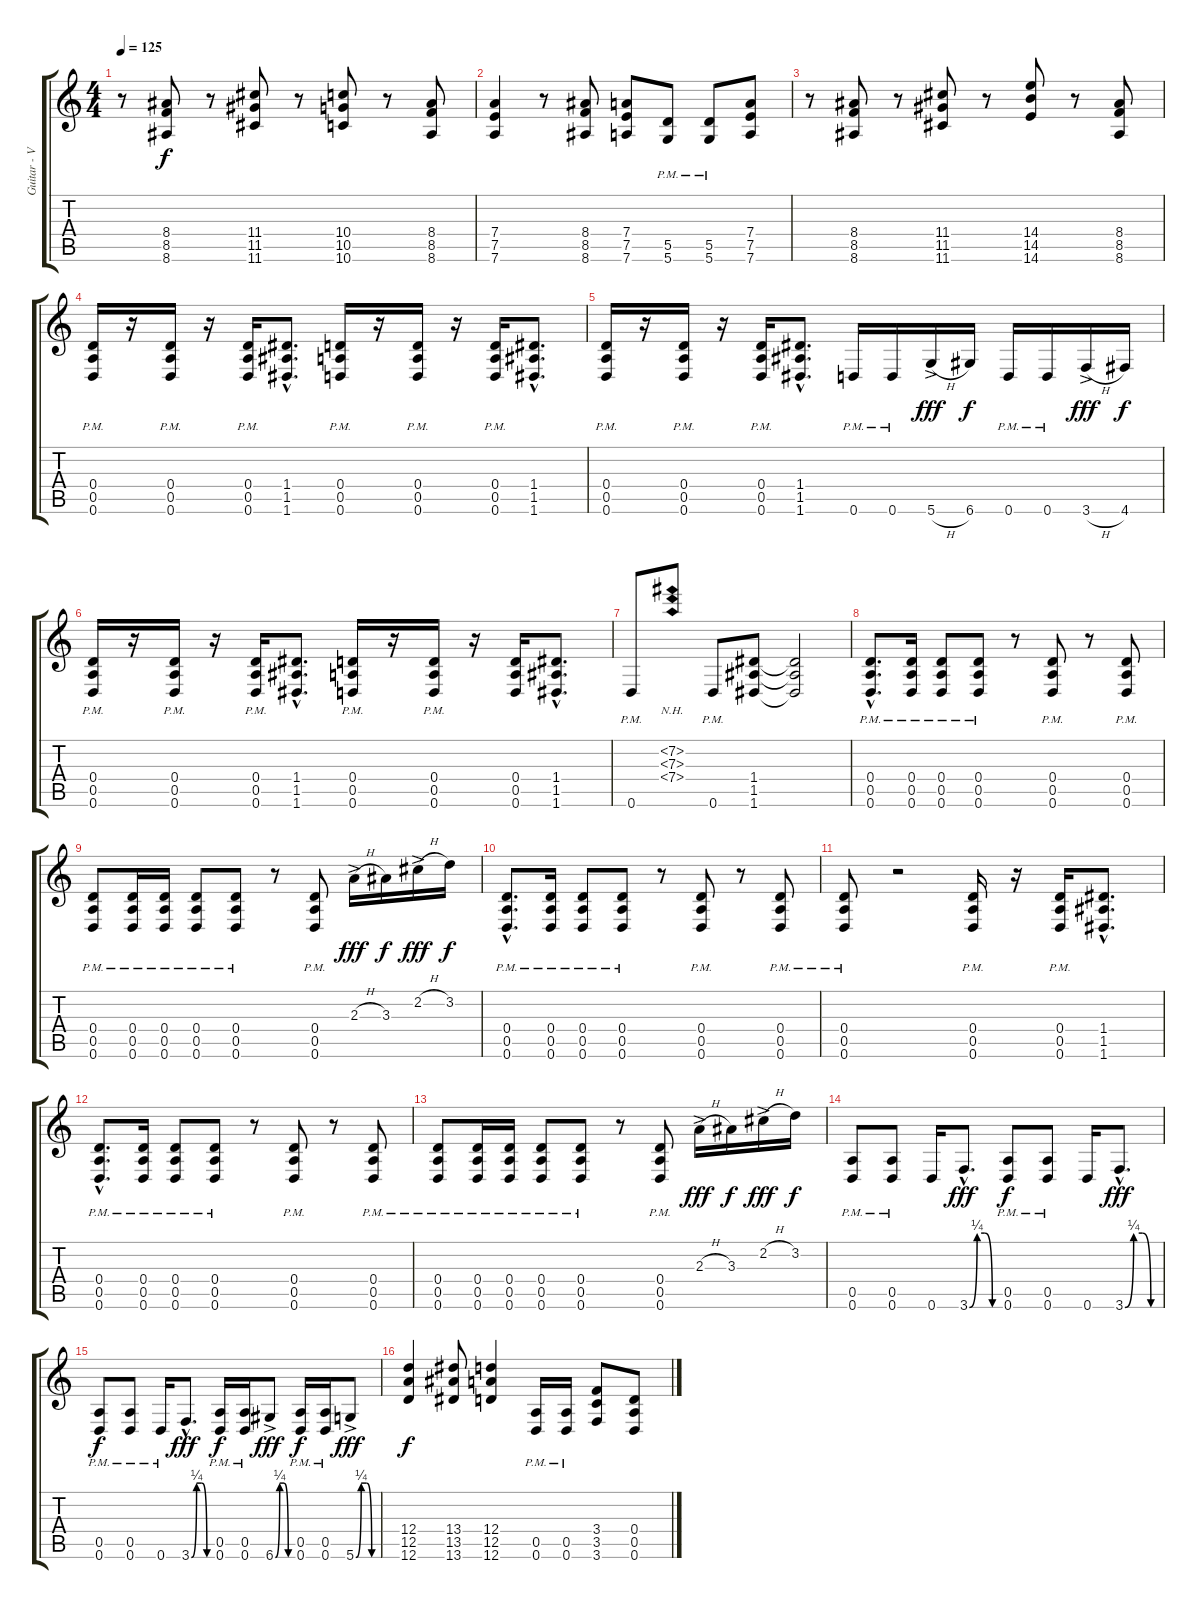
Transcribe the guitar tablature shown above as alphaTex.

\track ("Guitar - Vince" "Guitar - V") {instrument distortionguitar}
\staff {score tabs}
\tuning (E4 B3 G3 D3 A2 D2) {hide}
\ts (4 4)
\tempo 125
\clef g2
\ks c
r.8{dy f} (8.4 8.5 8.6).8 r.8 (11.4 11.5 11.6).8 r.8 (10.4 10.5 10.6).8 r.8 (8.4 8.5 8.6).8 |
(7.4 7.5 7.6).4 r.8 (8.4 8.5 8.6).8 (7.4 7.5 7.6).8 (5.5{pm} 5.6{pm}).8 (5.5{pm} 5.6{pm}).8 (7.4 7.5 7.6).8 |
r.8 (8.4 8.5 8.6).8 r.8 (11.4 11.5 11.6).8 r.8 (14.4 14.5 14.6).8 r.8 (8.4 8.5 8.6).8 |
(0.4{pm} 0.5 0.6).16 r.16 (0.4{pm} 0.5 0.6).16 r.16 (0.4{pm} 0.5 0.6).16 (1.4{hac} 1.5{hac} 1.6{hac}).8{d} (0.4{pm} 0.5 0.6).16 r.16 (0.4{pm} 0.5 0.6).16 r.16 (0.4{pm} 0.5 0.6).16 (1.4{hac} 1.5{hac} 1.6{hac}).8{d} |
(0.4{pm} 0.5 0.6).16 r.16 (0.4{pm} 0.5 0.6).16 r.16 (0.4{pm} 0.5 0.6).16 (1.4{hac} 1.5{hac} 1.6{hac}).8{d} 0.6{pm}.16 0.6{pm}.16 5.6{h ac}.16{dy fff} 6.6.16{dy f} 0.6{pm}.16 0.6{pm}.16 3.6{h ac}.16{dy fff} 4.6.16{dy f} |
(0.4{pm} 0.5 0.6).16 r.16 (0.4{pm} 0.5 0.6).16 r.16 (0.4{pm} 0.5 0.6).16 (1.4{hac} 1.5{hac} 1.6{hac}).8{d} (0.4{pm} 0.5 0.6).16 r.16 (0.4{pm} 0.5 0.6).16 r.16 (0.4 0.5 0.6).16 (1.4{hac} 1.5{hac} 1.6{hac}).8{d} |
0.6{pm}.8 (7.2{nh} 7.3{nh} 7.4{nh}).8 0.6{pm}.8 (1.4 1.5 1.6).8 (1.4{t} 1.5{t} 1.6{t}).2 |
(0.4{hac pm} 0.5{hac pm} 0.6{hac}).8{d} (0.4{pm} 0.5{pm} 0.6).16 (0.4{pm} 0.5{pm} 0.6).8 (0.4{pm} 0.5{pm} 0.6).8 r.8 (0.4{pm} 0.5{pm} 0.6).8 r.8 (0.4{pm} 0.5{pm} 0.6).8 |
(0.4{pm} 0.5{pm} 0.6).8 (0.4{pm} 0.5{pm} 0.6{pm}).16 (0.4{pm} 0.5{pm} 0.6{pm}).16 (0.4{pm} 0.5{pm} 0.6).8 (0.4{pm} 0.5{pm} 0.6).8 r.8 (0.4{pm} 0.5{pm} 0.6).8 2.3{h ac}.16{dy fff} 3.3.16{dy f} 2.2{h ac}.16{dy fff} 3.2.16{dy f} |
(0.4{hac pm} 0.5{hac pm} 0.6{hac}).8{d} (0.4{pm} 0.5{pm} 0.6).16 (0.4{pm} 0.5{pm} 0.6).8 (0.4{pm} 0.5{pm} 0.6).8 r.8 (0.4{pm} 0.5{pm} 0.6).8 r.8 (0.4{pm} 0.5{pm} 0.6).8 |
(0.4{pm} 0.5{pm} 0.6).8 r.2 (0.4{pm} 0.5{pm} 0.6).16 r.16 (0.4{pm} 0.5{pm} 0.6).16 (1.4{hac} 1.5{hac} 1.6{hac}).8{d} |
(0.4{hac pm} 0.5{hac pm} 0.6{hac}).8{d} (0.4{pm} 0.5{pm} 0.6{pm}).16 (0.4{pm} 0.5{pm} 0.6).8 (0.4{pm} 0.5{pm} 0.6).8 r.8 (0.4{pm} 0.5{pm} 0.6).8 r.8 (0.4{pm} 0.5{pm} 0.6).8 |
(0.4{pm} 0.5{pm} 0.6).8 (0.4{pm} 0.5{pm} 0.6{pm}).16 (0.4{pm} 0.5{pm} 0.6{pm}).16 (0.4{pm} 0.5{pm} 0.6).8 (0.4{pm} 0.5{pm} 0.6).8 r.8 (0.4{pm} 0.5{pm} 0.6).8 2.3{h ac}.16{dy fff} 3.3.16{dy f} 2.2{h ac}.16{dy fff} 3.2.16{dy f} |
(0.5{pm} 0.6).8 (0.5{pm} 0.6).8 0.6.16 3.6{be (custom 0 0 15 1 30 1 45 0 60 0) hac}.8{d dy fff} (0.5{pm} 0.6).8{dy f} (0.5{pm} 0.6).8 0.6.16 3.6{be (custom 0 0 15 1 30 1 45 0 60 0) hac}.8{d dy fff} |
(0.5{pm} 0.6).8{dy f} (0.5{pm} 0.6).8 0.6{pm}.16 3.6{be (custom 0 0 15 1 30 1 45 0 60 0) hac}.8{d dy fff} (0.5{pm} 0.6{pm}).16{dy f} (0.5{pm} 0.6{pm}).16 6.6{be (custom 0 0 15 1 30 1 45 0 60 0) ac}.8{dy fff} (0.5{pm} 0.6{pm}).16{dy f} (0.5{pm} 0.6{pm}).16 5.6{be (custom 0 0 15 1 30 1 45 0 60 0) ac}.8{dy fff} |
(12.4 12.5 12.6).4{dy f} (13.4 13.5 13.6).8 (12.4 12.5 12.6).4 (0.5{pm} 0.6{pm}).16 (0.5{pm} 0.6{pm}).16 (3.4 3.5 3.6).8 (0.4 0.5 0.6).8
